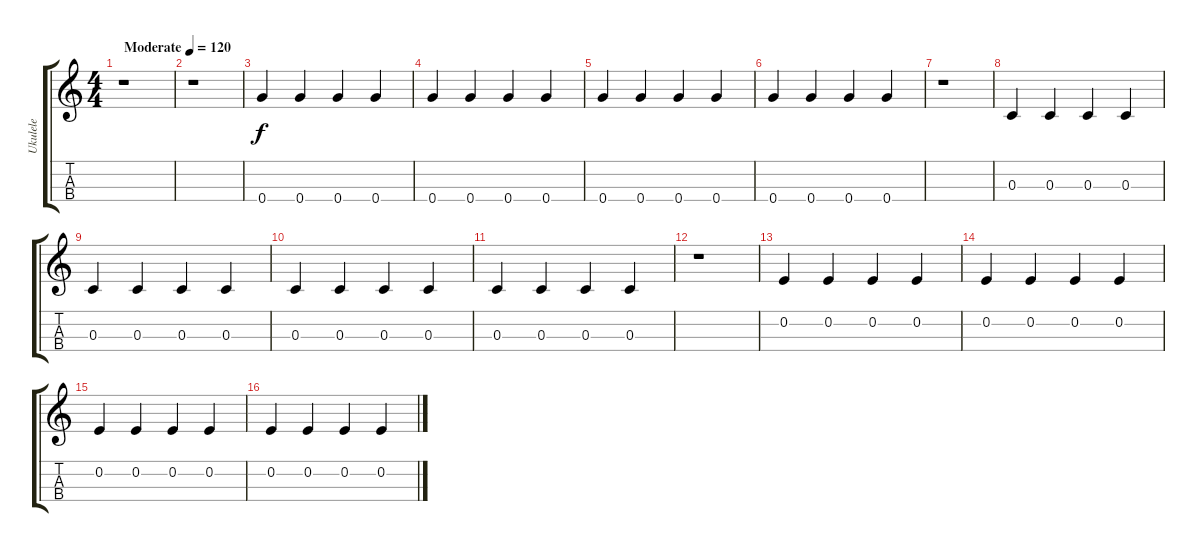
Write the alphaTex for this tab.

\track ("Ukulele" "Ukulele") {instrument acousticguitarsteel}
\staff {score tabs}
\tuning (A3 E3 C3 G3) {hide}
\ts (4 4)
\tempo (120 "Moderate")
\clef g2
\ks c
r.1{dy f instrument acousticguitarsteel} |
r.1 |
0.4.4{volume 13 balance 8 instrument acousticguitarsteel} 0.4.4 0.4.4 0.4.4 |
0.4.4 0.4.4 0.4.4 0.4.4 |
0.4.4 0.4.4 0.4.4 0.4.4 |
0.4.4 0.4.4 0.4.4 0.4.4 |
r.1 |
0.3.4 0.3.4 0.3.4 0.3.4 |
0.3.4 0.3.4 0.3.4 0.3.4 |
0.3.4 0.3.4 0.3.4 0.3.4 |
0.3.4 0.3.4 0.3.4 0.3.4 |
r.1 |
0.2.4 0.2.4 0.2.4 0.2.4 |
0.2.4 0.2.4 0.2.4 0.2.4 |
0.2.4 0.2.4 0.2.4 0.2.4 |
0.2.4 0.2.4 0.2.4 0.2.4
